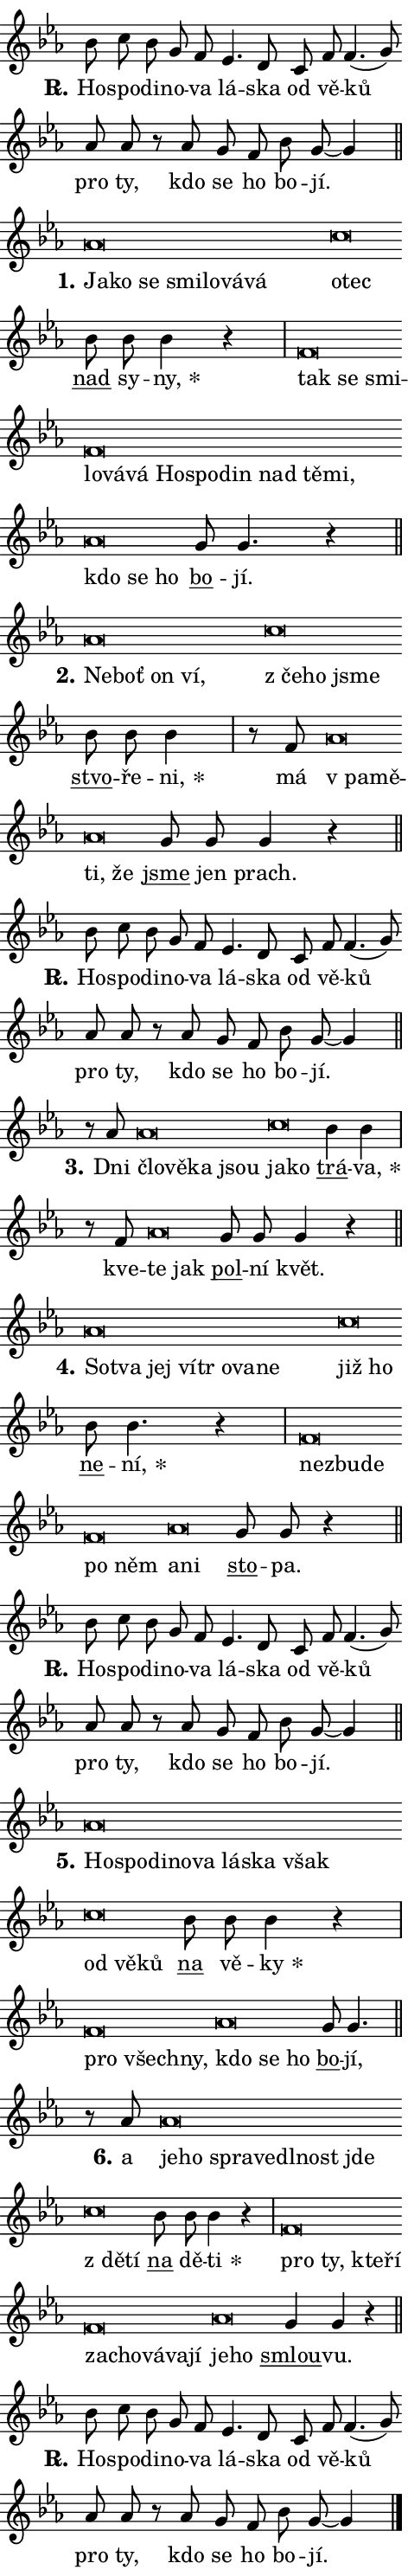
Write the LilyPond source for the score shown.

\version "2.24.0"
\header { tagline = "" }
\paper {
  indent = 0\cm
  top-margin = 0\cm
  right-margin = 0.13\cm % to fit lyric hyphens
  bottom-margin = 0\cm
  left-margin = 0\cm
  paper-width = 8\cm
  page-breaking = #ly:one-page-breaking
  system-system-spacing.basic-distance = #11
  score-system-spacing.basic-distance = #11
  ragged-last = ##f
}


%% Author: Thomas Morley
%% https://lists.gnu.org/archive/html/lilypond-user/2020-05/msg00002.html
#(define (line-position grob)
"Returns position of @var[grob} in current system:
   @code{'start}, if at first time-step
   @code{'end}, if at last time-step
   @code{'middle} otherwise
"
  (let* ((col (ly:item-get-column grob))
         (ln (ly:grob-object col 'left-neighbor))
         (rn (ly:grob-object col 'right-neighbor))
         (col-to-check-left (if (ly:grob? ln) ln col))
         (col-to-check-right (if (ly:grob? rn) rn col))
         (break-dir-left
           (and
             (ly:grob-property col-to-check-left 'non-musical #f)
             (ly:item-break-dir col-to-check-left)))
         (break-dir-right
           (and
             (ly:grob-property col-to-check-right 'non-musical #f)
             (ly:item-break-dir col-to-check-right))))
        (cond ((eqv? 1 break-dir-left) 'start)
              ((eqv? -1 break-dir-right) 'end)
              (else 'middle))))

#(define (tranparent-at-line-position vctor)
  (lambda (grob)
  "Relying on @code{line-position} select the relevant enry from @var{vctor}.
Used to determine transparency,"
    (case (line-position grob)
      ((end) (not (vector-ref vctor 0)))
      ((middle) (not (vector-ref vctor 1)))
      ((start) (not (vector-ref vctor 2))))))

noteHeadBreakVisibility =
#(define-music-function (break-visibility)(vector?)
"Makes @code{NoteHead}s transparent relying on @var{break-visibility}"
#{
  \override NoteHead.transparent =
    #(tranparent-at-line-position break-visibility)
#})

#(define delete-ledgers-for-transparent-note-heads
  (lambda (grob)
    "Reads whether a @code{NoteHead} is transparent.
If so this @code{NoteHead} is removed from @code{'note-heads} from
@var{grob}, which is supposed to be @code{LedgerLineSpanner}.
As a result ledgers are not printed for this @code{NoteHead}"
    (let* ((nhds-array (ly:grob-object grob 'note-heads))
           (nhds-list
             (if (ly:grob-array? nhds-array)
                 (ly:grob-array->list nhds-array)
                 '()))
           ;; Relies on the transparent-property being done before
           ;; Staff.LedgerLineSpanner.after-line-breaking is executed.
           ;; This is fragile ...
           (to-keep
             (remove
               (lambda (nhd)
                 (ly:grob-property nhd 'transparent #f))
               nhds-list)))
      ;; TODO find a better method to iterate over grob-arrays, similiar
      ;; to filter/remove etc for lists
      ;; For now rebuilt from scratch
      (set! (ly:grob-object grob 'note-heads)  '())
      (for-each
        (lambda (nhd)
          (ly:pointer-group-interface::add-grob grob 'note-heads nhd))
        to-keep))))

squashNotes = {
  \override NoteHead.X-extent = #'(-0.2 . 0.2)
  \override NoteHead.Y-extent = #'(-0.75 . 0)
  \override NoteHead.stencil =
    #(lambda (grob)
       (let ((pos (ly:grob-property grob 'staff-position)))
         (begin
           (if (< pos -7) (display "ERROR: Lower brevis then expected\n") (display ""))
           (if (<= pos -6) ly:text-interface::print ly:note-head::print))))
}
unSquashNotes = {
  \revert NoteHead.X-extent
  \revert NoteHead.Y-extent
  \revert NoteHead.stencil
}

hideNotes = \noteHeadBreakVisibility #begin-of-line-visible
unHideNotes = \noteHeadBreakVisibility #all-visible

% work-around for resetting accidentals
% https://lilypond.org/doc/v2.23/Documentation/notation/displaying-rhythms#unmetered-music
cadenzaMeasure = {
  \cadenzaOff
  \partial 1024 s1024
  \cadenzaOn
}

#(define-markup-command (accent layout props text) (markup?)
  "Underline accented syllable"
  (interpret-markup layout props
    #{\markup \override #'(offset . 4.3) \underline { #text }#}))

responsum = \markup \concat {
  "R" \hspace #-1.05 \path #0.1 #'((moveto 0 0.07) (lineto 0.9 0.8)) \hspace #0.05 "."
}

spaceSize = #0.6828661417322834 % exact space size for TeX Gyre Schola

\layout {
  \context {
    \Staff
    \remove "Time_signature_engraver"
    \override LedgerLineSpanner.after-line-breaking = #delete-ledgers-for-transparent-note-heads
  }
  \context {
    \Lyrics {
      \override LyricSpace.minimum-distance = \spaceSize
      \override LyricText.font-name = #"TeX Gyre Schola"
      \override LyricText.font-size = 1
      \override StanzaNumber.font-name = #"TeX Gyre Schola Bold"
      \override StanzaNumber.font-size = 1
    }
  }
  \context {
    \Score 
    \override NoteHead.text =
      #(lambda (grob) 
        (let ((pos (ly:grob-property grob 'staff-position)))
          #{\markup {
            \combine
              \halign #-0.55 \raise #(if (= pos -6) 0 0.5) \override #'(thickness . 2) \draw-line #'(3.2 . 0)
              \musicglyph "noteheads.sM1"
          }#}))
  }
}

% magnetic-lyrics.ily
%
%   written by
%     Jean Abou Samra <jean@abou-samra.fr>
%     Werner Lemberg <wl@gnu.org>
%
%   adapted by
%     Jiri Hon <jiri.hon@gmail.com>
%
% Version 2022-Apr-15

% https://www.mail-archive.com/lilypond-user@gnu.org/msg149350.html

#(define (Left_hyphen_pointer_engraver context)
   "Collect syllable-hyphen-syllable occurrences in lyrics and store
them in properties.  This engraver only looks to the left.  For
example, if the lyrics input is @code{foo -- bar}, it does the
following.

@itemize @bullet
@item
Set the @code{text} property of the @code{LyricHyphen} grob between
@q{foo} and @q{bar} to @code{foo}.

@item
Set the @code{left-hyphen} property of the @code{LyricText} grob with
text @q{foo} to the @code{LyricHyphen} grob between @q{foo} and
@q{bar}.
@end itemize

Use this auxiliary engraver in combination with the
@code{lyric-@/text::@/apply-@/magnetic-@/offset!} hook."
   (let ((hyphen #f)
         (text #f))
     (make-engraver
      (acknowledgers
       ((lyric-syllable-interface engraver grob source-engraver)
        (set! text grob)))
      (end-acknowledgers
       ((lyric-hyphen-interface engraver grob source-engraver)
        ;(when (not (grob::has-interface grob 'lyric-space-interface))
          (set! hyphen grob)));)
      ((stop-translation-timestep engraver)
       (when (and text hyphen)
         (ly:grob-set-object! text 'left-hyphen hyphen))
       (set! text #f)
       (set! hyphen #f)))))

#(define (lyric-text::apply-magnetic-offset! grob)
   "If the space between two syllables is less than the value in
property @code{LyricText@/.details@/.squash-threshold}, move the right
syllable to the left so that it gets concatenated with the left
syllable.

Use this function as a hook for
@code{LyricText@/.after-@/line-@/breaking} if the
@code{Left_@/hyphen_@/pointer_@/engraver} is active."
   (let ((hyphen (ly:grob-object grob 'left-hyphen #f)))
     (when hyphen
       (let ((left-text (ly:spanner-bound hyphen LEFT)))
         (when (grob::has-interface left-text 'lyric-syllable-interface)
           (let* ((common (ly:grob-common-refpoint grob left-text X))
                  (this-x-ext (ly:grob-extent grob common X))
                  (left-x-ext
                   (begin
                     ;; Trigger magnetism for left-text.
                     (ly:grob-property left-text 'after-line-breaking)
                     (ly:grob-extent left-text common X)))
                  ;; `delta` is the gap width between two syllables.
                  (delta (- (interval-start this-x-ext)
                            (interval-end left-x-ext)))
                  (details (ly:grob-property grob 'details))
                  (threshold (assoc-get 'squash-threshold details 0.2)))
             (when (< delta threshold)
               (let* (;; We have to manipulate the input text so that
                      ;; ligatures crossing syllable boundaries are not
                      ;; disabled.  For languages based on the Latin
                      ;; script this is essentially a beautification.
                      ;; However, for non-Western scripts it can be a
                      ;; necessity.
                      (lt (ly:grob-property left-text 'text))
                      (rt (ly:grob-property grob 'text))
                      (is-space (grob::has-interface hyphen 'lyric-space-interface))
                      (space (if is-space " " ""))
                      (extra-delta (if is-space spaceSize 0))
                      ;; Append new syllable.
                      (ltrt-space (if (and (string? lt) (string? rt))
                                (string-append lt space rt)
                                (make-concat-markup (list lt space rt))))
                      ;; Right-align `ltrt` to the right side.
                      (ltrt-space-markup (grob-interpret-markup
                               grob
                               (make-translate-markup
                                (cons (interval-length this-x-ext) 0)
                                (make-right-align-markup ltrt-space)))))
                 (begin
                   ;; Don't print `left-text`.
                   (ly:grob-set-property! left-text 'stencil #f)
                   ;; Set text and stencil (which holds all collected
                   ;; syllables so far) and shift it to the left.
                   (ly:grob-set-property! grob 'text ltrt-space)
                   (ly:grob-set-property! grob 'stencil ltrt-space-markup)
                   (ly:grob-translate-axis! grob (- (- delta extra-delta)) X))))))))))


#(define (lyric-hyphen::displace-bounds-first grob)
   ;; Make very sure this callback isn't triggered too early.
   (let ((left (ly:spanner-bound grob LEFT))
         (right (ly:spanner-bound grob RIGHT)))
     (ly:grob-property left 'after-line-breaking)
     (ly:grob-property right 'after-line-breaking)
     (ly:lyric-hyphen::print grob)))

squashThreshold = #0.4

\layout {
  \context {
    \Lyrics
    \consists #Left_hyphen_pointer_engraver
    \override LyricText.after-line-breaking =
      #lyric-text::apply-magnetic-offset!
    \override LyricHyphen.stencil = #lyric-hyphen::displace-bounds-first
    \override LyricText.details.squash-threshold = \squashThreshold
    \override LyricHyphen.minimum-distance = 0
    \override LyricHyphen.minimum-length = \squashThreshold
  }
}

squashText = \override LyricText.details.squash-threshold = 9999
unSquashText = \override LyricText.details.squash-threshold = \squashThreshold

leftText = \override LyricText.self-alignment-X = #LEFT
unLeftText = \revert LyricText.self-alignment-X

starOffset = #(lambda (grob) 
                (let ((x_offset (ly:self-alignment-interface::aligned-on-x-parent grob)))
                  (if (= x_offset 0) 0 (+ x_offset 1.2))))

star = #(define-music-function (syllable)(string?)
"Append star separator at the end of a syllable"
#{
  \once \override LyricText.X-offset = #starOffset
  \lyricmode { \markup {
    #syllable
    \override #'((font-name . "TeX Gyre Schola Bold")) \hspace #0.2 \lower #0.65 \larger "*"
  } }
#})

starAccent = #(define-music-function (syllable)(string?)
"Append star separator at the end of a syllable and make accent"
#{
  \once \override LyricText.X-offset = #starOffset
  \lyricmode { \markup {
    \accent #syllable
    \override #'((font-name . "TeX Gyre Schola Bold")) \hspace #0.2 \lower #0.65 \larger "*"
  } }
#})

breath = #(define-music-function (syllable)(string?)
"Append breathing indicator at the end of a syllable"
#{
  \lyricmode { \markup { #syllable "+" } }
#})

optionalBreath = #(define-music-function (syllable)(string?)
"Append optional breathing indicator at the end of a syllable"
#{
  \lyricmode { \markup { #syllable "(+)" } }
#})


\score {
    <<
        \new Voice = "melody" { \cadenzaOn \key es \major \relative { bes'8 c bes g f es4. d8 \bar "" c f f4.( g8)] \bar "" as as \bar "" r as g f bes g~ g4 \cadenzaMeasure \bar "||" \break } }
        \new Lyrics \lyricsto "melody" { \lyricmode { \set stanza = \responsum
Ho -- spo -- di -- no -- va lá -- ska od vě -- ků pro ty, kdo se ho bo -- jí. } }
    >>
    \layout {}
}

\score {
    <<
        \new Voice = "melody" { \cadenzaOn \key es \major \relative { \squashNotes as'\breve*1/16 \hideNotes \breve*1/16 \bar "" \breve*1/16 \bar "" \breve*1/16 \bar "" \breve*1/16 \bar "" \breve*1/16 \breve*1/16 \bar "" \unHideNotes \unSquashNotes \squashNotes c\breve*1/16 \hideNotes \breve*1/16 \bar "" \unHideNotes \unSquashNotes \bar "" bes8 bes bes4 r \cadenzaMeasure \bar "|" \squashNotes f\breve*1/16 \hideNotes \breve*1/16 \bar "" \breve*1/16 \bar "" \breve*1/16 \bar "" \breve*1/16 \bar "" \breve*1/16 \bar "" \breve*1/16 \bar "" \breve*1/16 \bar "" \breve*1/16 \bar "" \breve*1/16 \bar "" \breve*1/16 \breve*1/16 \bar "" \unHideNotes \unSquashNotes \squashNotes as\breve*1/16 \hideNotes \breve*1/16 \breve*1/16 \bar "" \unHideNotes \unSquashNotes \bar "" g8 g4. r4 \cadenzaMeasure \bar "||" \break } }
        \new Lyrics \lyricsto "melody" { \lyricmode { \set stanza = "1."
\leftText Ja -- \squashText ko se smi -- lo -- vá -- vá \unSquashText o -- \squashText tec \unLeftText \unSquashText \markup \accent nad sy -- \star ny, \leftText tak \squashText se smi -- lo -- vá -- vá Ho -- spo -- din nad tě -- mi, \unSquashText kdo \squashText se ho \unLeftText \unSquashText \markup \accent bo -- jí. } }
    >>
    \layout {}
}

\score {
    <<
        \new Voice = "melody" { \cadenzaOn \key es \major \relative { \squashNotes as'\breve*1/16 \hideNotes \breve*1/16 \bar "" \breve*1/16 \breve*1/16 \bar "" \unHideNotes \unSquashNotes \squashNotes c\breve*1/16 \hideNotes \breve*1/16 \breve*1/16 \bar "" \unHideNotes \unSquashNotes \bar "" bes8 bes bes4 \cadenzaMeasure \bar "|" r8 f8 \squashNotes as\breve*1/16 \hideNotes \breve*1/16 \bar "" \breve*1/16 \breve*1/16 \bar "" \unHideNotes \unSquashNotes \bar "" g8 g g4 r4 \cadenzaMeasure \bar "||" \break } }
        \new Lyrics \lyricsto "melody" { \lyricmode { \set stanza = "2."
\leftText Ne -- \squashText boť on ví, \unSquashText "z če" -- \squashText ho jsme \unLeftText \unSquashText \markup \accent stvo -- ře -- \star ni, má \leftText "v pa" -- \squashText mě -- ti, že \unLeftText \unSquashText \markup \accent jsme jen prach. } }
    >>
    \layout {}
}

\score {
    <<
        \new Voice = "melody" { \cadenzaOn \key es \major \relative { bes'8 c bes g f es4. d8 \bar "" c f f4.( g8)] \bar "" as as \bar "" r as g f bes g~ g4 \cadenzaMeasure \bar "||" \break } }
        \new Lyrics \lyricsto "melody" { \lyricmode { \set stanza = \responsum
Ho -- spo -- di -- no -- va lá -- ska od vě -- ků pro ty, kdo se ho bo -- jí. } }
    >>
    \layout {}
}

\score {
    <<
        \new Voice = "melody" { \cadenzaOn \key es \major \relative { r8 as'8 \squashNotes as\breve*1/16 \hideNotes \breve*1/16 \bar "" \breve*1/16 \breve*1/16 \bar "" \unHideNotes \unSquashNotes \squashNotes c\breve*1/16 \hideNotes \breve*1/16 \bar "" \unHideNotes \unSquashNotes \bar "" bes4 bes \cadenzaMeasure \bar "|" r8 f \squashNotes as\breve*1/16 \hideNotes \breve*1/16 \bar "" \unHideNotes \unSquashNotes \bar "" g8 g g4 r \cadenzaMeasure \bar "||" \break } }
        \new Lyrics \lyricsto "melody" { \lyricmode { \set stanza = "3."
Dni \leftText člo -- \squashText vě -- ka jsou \unSquashText ja -- \squashText ko \unLeftText \unSquashText \markup \accent trá -- \star va, kve -- \leftText te \squashText jak \unLeftText \unSquashText \markup \accent pol -- ní květ. } }
    >>
    \layout {}
}

\score {
    <<
        \new Voice = "melody" { \cadenzaOn \key es \major \relative { \squashNotes as'\breve*1/16 \hideNotes \breve*1/16 \bar "" \breve*1/16 \bar "" \breve*1/16 \bar "" \breve*1/16 \bar "" \breve*1/16 \bar "" \breve*1/16 \breve*1/16 \bar "" \unHideNotes \unSquashNotes \squashNotes c\breve*1/16 \hideNotes \breve*1/16 \bar "" \unHideNotes \unSquashNotes \bar "" bes8 bes4. r4 \cadenzaMeasure \bar "|" \squashNotes f\breve*1/16 \hideNotes \breve*1/16 \bar "" \breve*1/16 \bar "" \breve*1/16 \breve*1/16 \bar "" \unHideNotes \unSquashNotes \squashNotes as\breve*1/16 \hideNotes \breve*1/16 \bar "" \unHideNotes \unSquashNotes \bar "" g8 g r4 \cadenzaMeasure \bar "||" \break } }
        \new Lyrics \lyricsto "melody" { \lyricmode { \set stanza = "4."
\leftText So -- \squashText tva jej ví -- tr o -- va -- ne \unSquashText již \squashText ho \unLeftText \unSquashText \markup \accent ne -- \star ní, \leftText ne -- \squashText zbu -- de po něm \unSquashText a -- \squashText ni \unLeftText \unSquashText \markup \accent sto -- pa. } }
    >>
    \layout {}
}

\score {
    <<
        \new Voice = "melody" { \cadenzaOn \key es \major \relative { bes'8 c bes g f es4. d8 \bar "" c f f4.( g8)] \bar "" as as \bar "" r as g f bes g~ g4 \cadenzaMeasure \bar "||" \break } }
        \new Lyrics \lyricsto "melody" { \lyricmode { \set stanza = \responsum
Ho -- spo -- di -- no -- va lá -- ska od vě -- ků pro ty, kdo se ho bo -- jí. } }
    >>
    \layout {}
}

\score {
    <<
        \new Voice = "melody" { \cadenzaOn \key es \major \relative { \squashNotes as'\breve*1/16 \hideNotes \breve*1/16 \bar "" \breve*1/16 \bar "" \breve*1/16 \bar "" \breve*1/16 \bar "" \breve*1/16 \bar "" \breve*1/16 \breve*1/16 \bar "" \unHideNotes \unSquashNotes \squashNotes c\breve*1/16 \hideNotes \breve*1/16 \breve*1/16 \bar "" \unHideNotes \unSquashNotes \bar "" bes8 bes bes4 r \cadenzaMeasure \bar "|" \squashNotes f\breve*1/16 \hideNotes \breve*1/16 \breve*1/16 \bar "" \unHideNotes \unSquashNotes \squashNotes as\breve*1/16 \hideNotes \breve*1/16 \breve*1/16 \bar "" \unHideNotes \unSquashNotes \bar "" g8 g4. \cadenzaMeasure \bar "||" \break } }
        \new Lyrics \lyricsto "melody" { \lyricmode { \set stanza = "5."
\leftText Ho -- \squashText spo -- di -- no -- va lá -- ska však \unSquashText od \squashText vě -- ků \unLeftText \unSquashText \markup \accent na vě -- \star ky \leftText pro \squashText všech -- ny, \unSquashText kdo \squashText se ho \unLeftText \unSquashText \markup \accent bo -- jí, } }
    >>
    \layout {}
}

\score {
    <<
        \new Voice = "melody" { \cadenzaOn \key es \major \relative { r8 as'8 \squashNotes as\breve*1/16 \hideNotes \breve*1/16 \bar "" \breve*1/16 \bar "" \breve*1/16 \bar "" \breve*1/16 \bar "" \breve*1/16 \breve*1/16 \bar "" \unHideNotes \unSquashNotes \squashNotes c\breve*1/16 \hideNotes \breve*1/16 \bar "" \unHideNotes \unSquashNotes \bar "" bes8 bes bes4 r \cadenzaMeasure \bar "|" \squashNotes f\breve*1/16 \hideNotes \breve*1/16 \bar "" \breve*1/16 \bar "" \breve*1/16 \bar "" \breve*1/16 \bar "" \breve*1/16 \bar "" \breve*1/16 \bar "" \breve*1/16 \breve*1/16 \bar "" \unHideNotes \unSquashNotes \squashNotes as\breve*1/16 \hideNotes \breve*1/16 \bar "" \unHideNotes \unSquashNotes \bar "" g4 g r \cadenzaMeasure \bar "||" \break } }
        \new Lyrics \lyricsto "melody" { \lyricmode { \set stanza = "6."
a \leftText je -- \squashText ho spra -- ve -- dl -- nost jde \unSquashText "z dě" -- \squashText tí \unLeftText \unSquashText \markup \accent na dě -- \star ti \leftText pro \squashText ty, kte -- ří za -- cho -- vá -- va -- jí \unSquashText je -- \squashText ho \unLeftText \unSquashText \markup \accent smlou -- vu. } }
    >>
    \layout {}
}

\score {
    <<
        \new Voice = "melody" { \cadenzaOn \key es \major \relative { bes'8 c bes g f es4. d8 \bar "" c f f4.( g8)] \bar "" as as \bar "" r as g f bes g~ g4 \cadenzaMeasure \bar "||" \break } \bar "|." }
        \new Lyrics \lyricsto "melody" { \lyricmode { \set stanza = \responsum
Ho -- spo -- di -- no -- va lá -- ska od vě -- ků pro ty, kdo se ho bo -- jí. } }
    >>
    \layout {}
}
